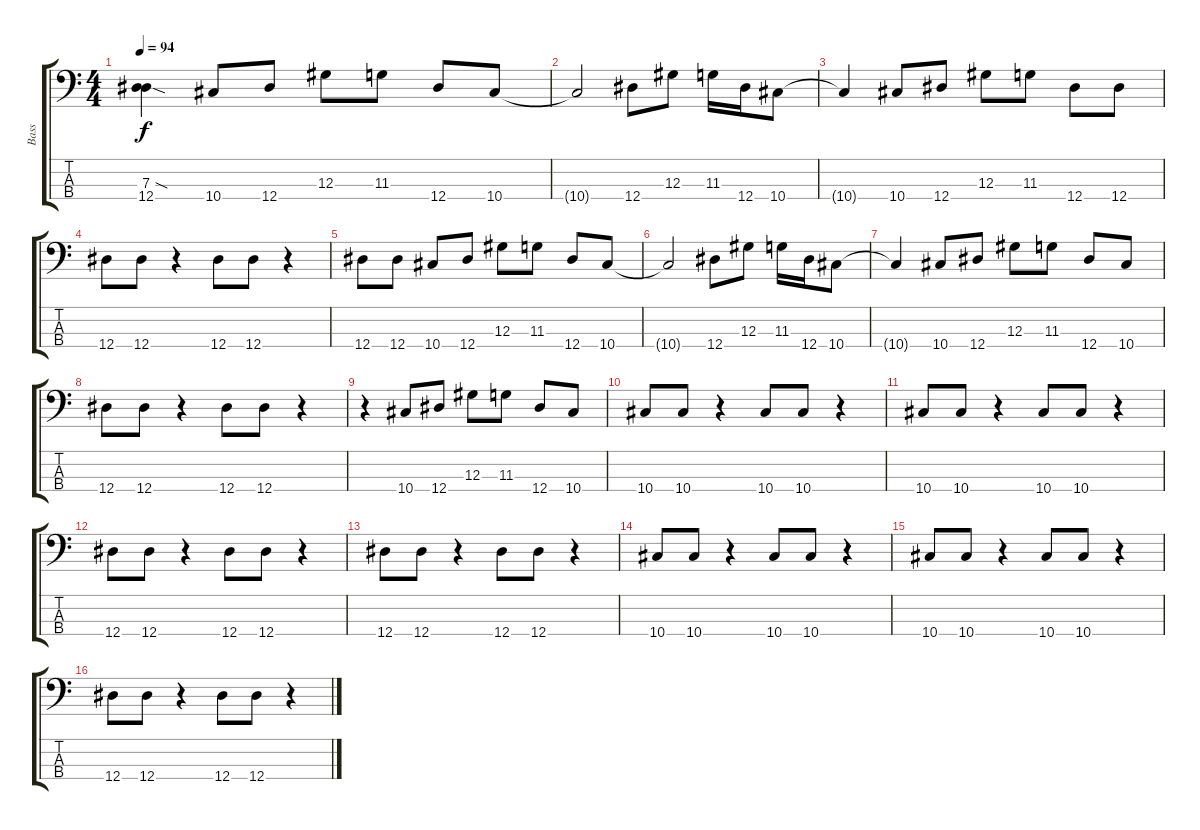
\track ("Bass" "Bass") {instrument fretlessbass}
\staff {score tabs}
\tuning (Gb2 Db2 Ab1 Eb1) {hide}
\ts (4 4)
\tempo 94
\clef f4
\ks c
(7.3{sod} 12.4{t}).4{dy f} 10.4.8 12.4.8 12.3.8 11.3.8 12.4.8 10.4.8 |
10.4{t}.2 12.4.8 12.3.8 11.3.16 12.4.16 10.4.8 |
10.4{t}.4 10.4.8 12.4.8 12.3.8 11.3.8 12.4.8 12.4.8 |
12.4.8 12.4.8 r.4 12.4.8 12.4.8 r.4 |
12.4.8 12.4.8 10.4.8 12.4.8 12.3.8 11.3.8 12.4.8 10.4.8 |
10.4{t}.2 12.4.8 12.3.8 11.3.16 12.4.16 10.4.8 |
10.4{t}.4 10.4.8 12.4.8 12.3.8 11.3.8 12.4.8 10.4.8 |
12.4.8 12.4.8 r.4 12.4.8 12.4.8 r.4 |
r.4 10.4.8 12.4.8 12.3.8 11.3.8 12.4.8 10.4.8 |
10.4.8 10.4.8 r.4 10.4.8 10.4.8 r.4 |
10.4.8 10.4.8 r.4 10.4.8 10.4.8 r.4 |
12.4.8 12.4.8 r.4 12.4.8 12.4.8 r.4 |
12.4.8 12.4.8 r.4 12.4.8 12.4.8 r.4 |
10.4.8 10.4.8 r.4 10.4.8 10.4.8 r.4 |
10.4.8 10.4.8 r.4 10.4.8 10.4.8 r.4 |
12.4.8 12.4.8 r.4 12.4.8 12.4.8 r.4
